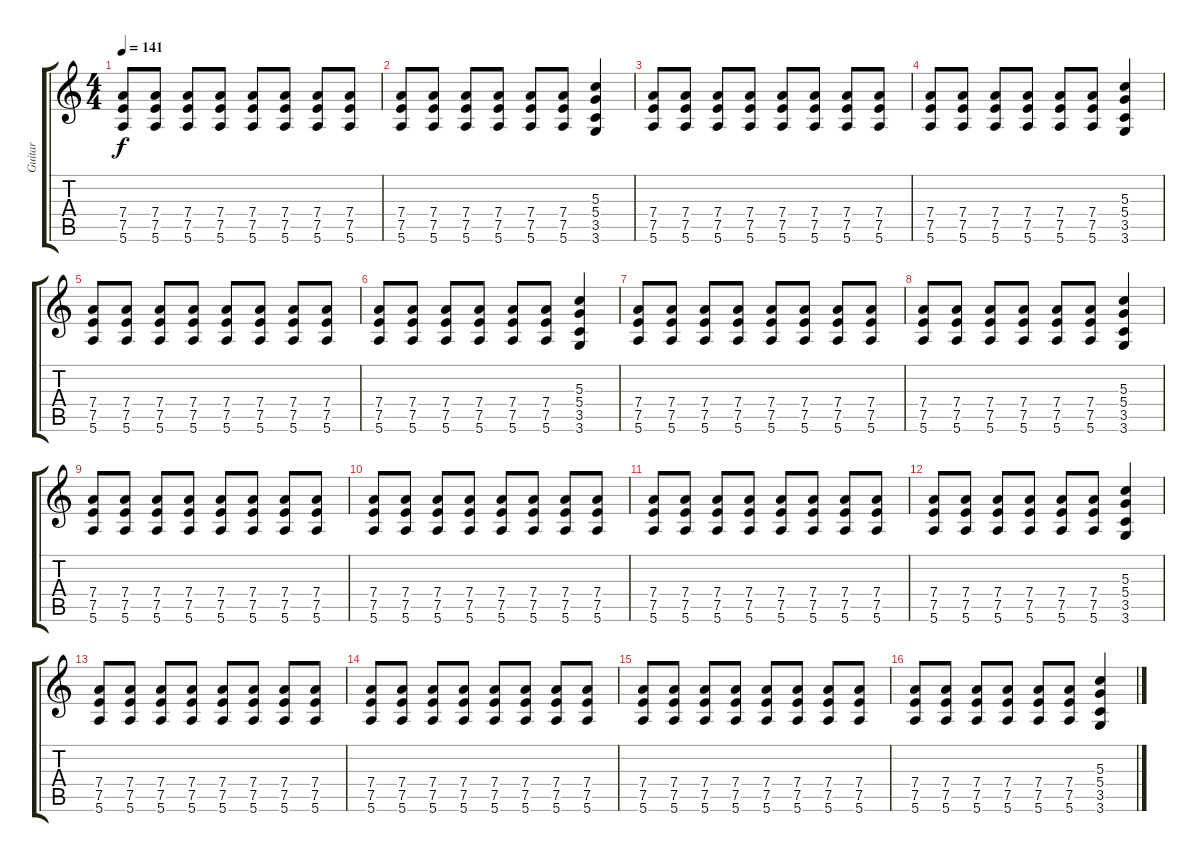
\track ("Guitar" "Guitar") {instrument distortionguitar}
\staff {score tabs}
\tuning (E4 B3 G3 D3 A2 E2) {hide}
\ts (4 4)
\tempo 141
\clef g2
\ks c
(7.4 7.5 5.6).8{dy f instrument distortionguitar} (7.4 7.5 5.6).8 (7.4 7.5 5.6).8 (7.4 7.5 5.6).8 (7.4 7.5 5.6).8 (7.4 7.5 5.6).8 (7.4 7.5 5.6).8 (7.4 7.5 5.6).8 |
(7.4 7.5 5.6).8 (7.4 7.5 5.6).8 (7.4 7.5 5.6).8 (7.4 7.5 5.6).8 (7.4 7.5 5.6).8 (7.4 7.5 5.6).8 (5.3 5.4 3.5 3.6).4 |
(7.4 7.5 5.6).8 (7.4 7.5 5.6).8 (7.4 7.5 5.6).8 (7.4 7.5 5.6).8 (7.4 7.5 5.6).8 (7.4 7.5 5.6).8 (7.4 7.5 5.6).8 (7.4 7.5 5.6).8 |
(7.4 7.5 5.6).8 (7.4 7.5 5.6).8 (7.4 7.5 5.6).8 (7.4 7.5 5.6).8 (7.4 7.5 5.6).8 (7.4 7.5 5.6).8 (5.3 5.4 3.5 3.6).4 |
(7.4 7.5 5.6).8 (7.4 7.5 5.6).8 (7.4 7.5 5.6).8 (7.4 7.5 5.6).8 (7.4 7.5 5.6).8 (7.4 7.5 5.6).8 (7.4 7.5 5.6).8 (7.4 7.5 5.6).8 |
(7.4 7.5 5.6).8 (7.4 7.5 5.6).8 (7.4 7.5 5.6).8 (7.4 7.5 5.6).8 (7.4 7.5 5.6).8 (7.4 7.5 5.6).8 (5.3 5.4 3.5 3.6).4 |
(7.4 7.5 5.6).8 (7.4 7.5 5.6).8 (7.4 7.5 5.6).8 (7.4 7.5 5.6).8 (7.4 7.5 5.6).8 (7.4 7.5 5.6).8 (7.4 7.5 5.6).8 (7.4 7.5 5.6).8 |
(7.4 7.5 5.6).8 (7.4 7.5 5.6).8 (7.4 7.5 5.6).8 (7.4 7.5 5.6).8 (7.4 7.5 5.6).8 (7.4 7.5 5.6).8 (5.3 5.4 3.5 3.6).4 |
(7.4 7.5 5.6).8 (7.4 7.5 5.6).8 (7.4 7.5 5.6).8 (7.4 7.5 5.6).8 (7.4 7.5 5.6).8 (7.4 7.5 5.6).8 (7.4 7.5 5.6).8 (7.4 7.5 5.6).8 |
(7.4 7.5 5.6).8 (7.4 7.5 5.6).8 (7.4 7.5 5.6).8 (7.4 7.5 5.6).8 (7.4 7.5 5.6).8 (7.4 7.5 5.6).8 (7.4 7.5 5.6).8 (7.4 7.5 5.6).8 |
(7.4 7.5 5.6).8 (7.4 7.5 5.6).8 (7.4 7.5 5.6).8 (7.4 7.5 5.6).8 (7.4 7.5 5.6).8 (7.4 7.5 5.6).8 (7.4 7.5 5.6).8 (7.4 7.5 5.6).8 |
(7.4 7.5 5.6).8 (7.4 7.5 5.6).8 (7.4 7.5 5.6).8 (7.4 7.5 5.6).8 (7.4 7.5 5.6).8 (7.4 7.5 5.6).8 (5.3 5.4 3.5 3.6).4 |
(7.4 7.5 5.6).8 (7.4 7.5 5.6).8 (7.4 7.5 5.6).8 (7.4 7.5 5.6).8 (7.4 7.5 5.6).8 (7.4 7.5 5.6).8 (7.4 7.5 5.6).8 (7.4 7.5 5.6).8 |
(7.4 7.5 5.6).8 (7.4 7.5 5.6).8 (7.4 7.5 5.6).8 (7.4 7.5 5.6).8 (7.4 7.5 5.6).8 (7.4 7.5 5.6).8 (7.4 7.5 5.6).8 (7.4 7.5 5.6).8 |
(7.4 7.5 5.6).8 (7.4 7.5 5.6).8 (7.4 7.5 5.6).8 (7.4 7.5 5.6).8 (7.4 7.5 5.6).8 (7.4 7.5 5.6).8 (7.4 7.5 5.6).8 (7.4 7.5 5.6).8 |
(7.4 7.5 5.6).8 (7.4 7.5 5.6).8 (7.4 7.5 5.6).8 (7.4 7.5 5.6).8 (7.4 7.5 5.6).8 (7.4 7.5 5.6).8 (5.3 5.4 3.5 3.6).4
